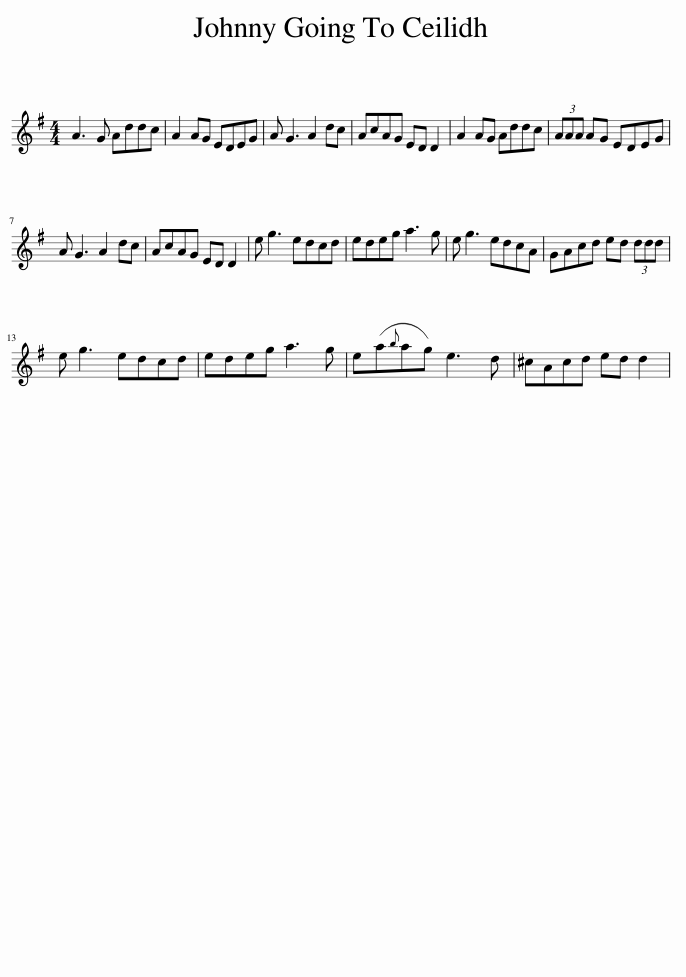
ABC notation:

X:1
L:1/8
M:4/4
I:linebreak $
K:G
V:1 treble
V:1
 A3 G Addc | A2 AG EDEG | A G3 A2 dc | AcAG ED D2 | A2 AG Addc | %5
 (3AAA AG EDEG |$ A G3 A2 dc | AcAG ED D2 | e g3 edcd | edeg a3 g | %10
 e g3 edcA | GAcd ed (3ddd |$ e g3 edcd | edeg a3 g | e(a{b}ag) e3 d | %15
 ^cAcd ed d2 | %16
